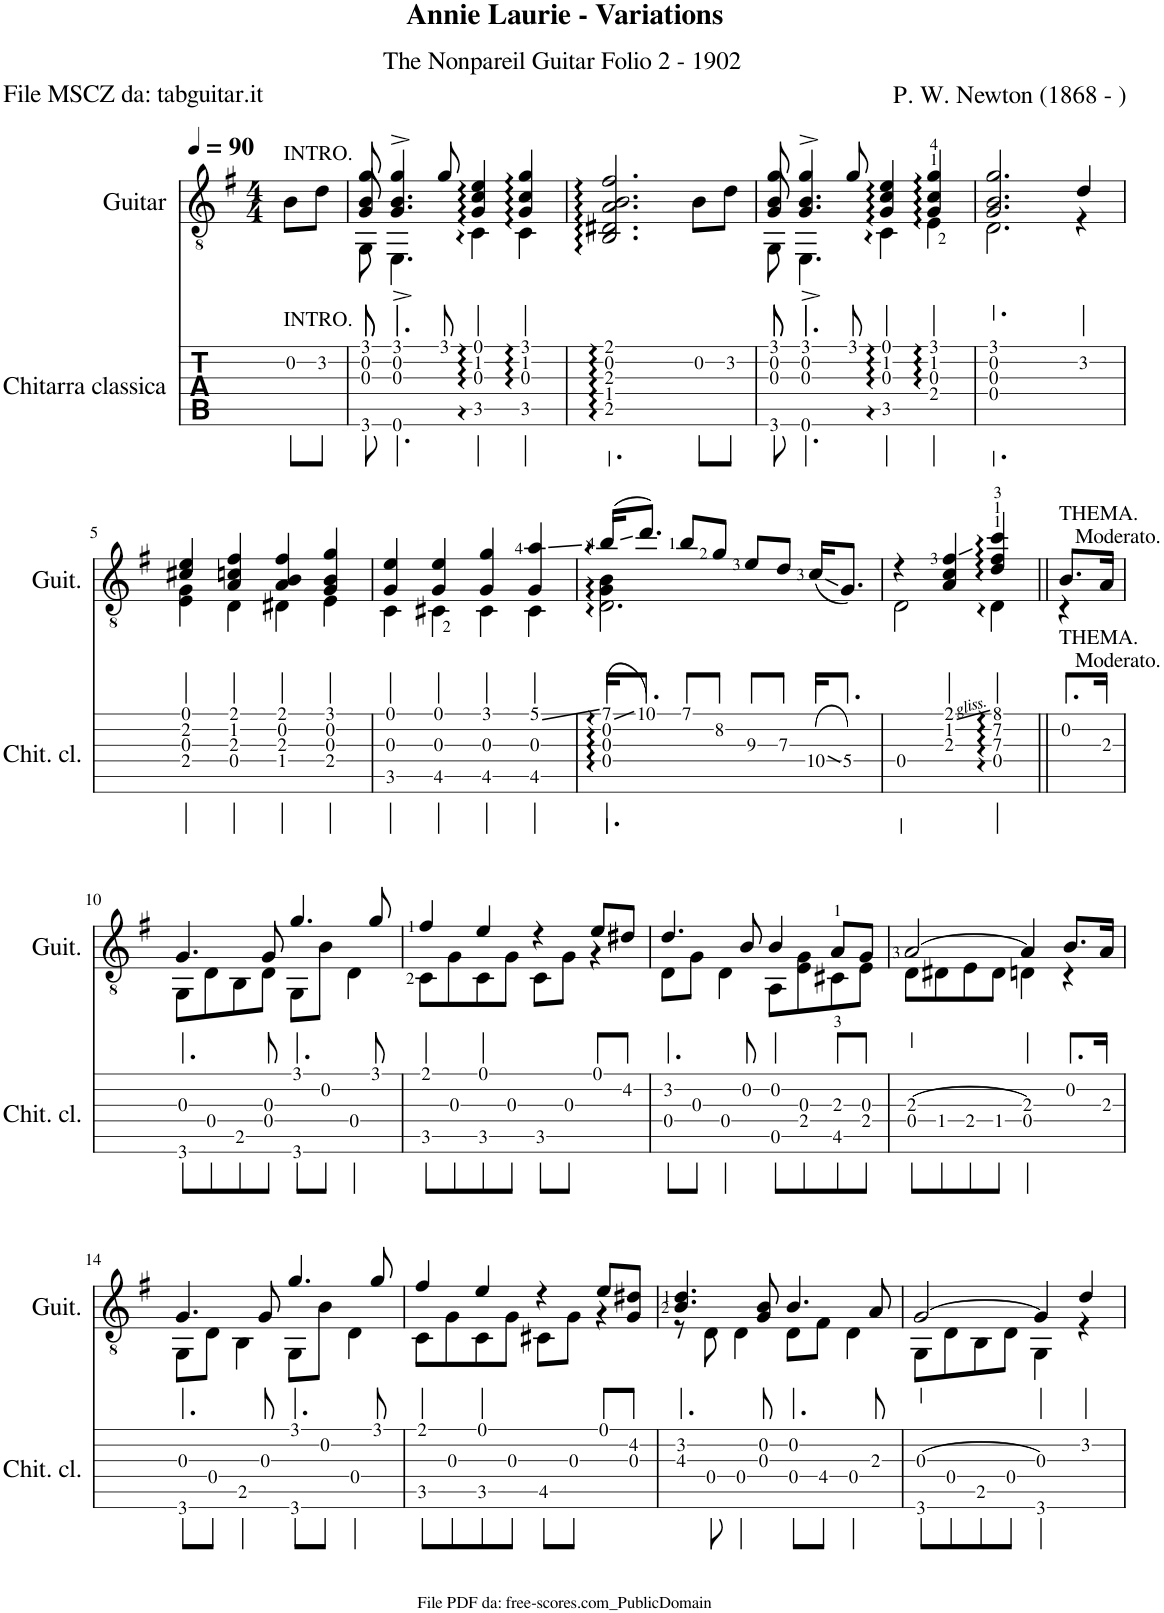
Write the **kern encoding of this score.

**kern	**kern
*part2	*part1
*staff2	*staff1
*I"Chitarra classica	*I"Guitar
*I'Chit. cl.	*I'Guit.
*stria6	*
*	*clefGv2
*k[f#]	*k[f#]
*M4/4	*M4/4
*MM90	*MM90
=	=
!	!LO:TX:a:t=INTRO.
!LO:TX:a:t=INTRO.	!
8B\L	8B\L
8d\J	8d\J
=1	=1
*^	*^
*	*^	*	*^
8g/	8GG\	8G/ 8B/	8g/	8GG\	8G/ 8B/
4g^/	4.EE\	4.G/ 4.B/	4g^/	4.EE\	4.G/ 4.B/
8g/	.	.	8g/	.	.
4G/ 4c/ 4e/	4C::\	2ryy	4G/ 4c/ 4e/	4C::\	2ryy
4G/ 4c/ 4g/	4C\	.	4G/ 4c/ 4g/	4C\	.
*v	*v	*v	*	*	*
*	*v	*v	*v
=2	=2
2.BB\ 2.D#X\ 2.A\ 2.B\ 2.f#\	2.BB/ 2.D#X/ 2.A/ 2.B/ 2.f#/
8B\L	8B\L
8d\J	8d\J
=3	=3
*^	*^
*	*^	*	*^
8g/	8GG\	8G/ 8B/	8g/	8GG\	8G/ 8B/
4g^/	4.EE\	4.G/ 4.B/	4g^/	4.EE\	4.G/ 4.B/
8g/	.	.	8g/	.	.
4G/ 4c/ 4e/	4C::\	2ryy	4G/ 4c/ 4e/	4C::\	2ryy
4G/ 4c/ 4g/	4E\	.	4G/ 4c/ 4g/	4E\	.
*	*v	*v	*	*	*
*	*	*	*v	*v
=4	=4	=4	=4
2.G/ 2.B/ 2.g/	2.D\	2.G/ 2.B/ 2.g/	2.D\
4d/	4r	4d/	4r
!!LO:LB:g=z	!!
=5	=5	=5	=5
4c#X/ 4e/	4E\ 4G\	4c#X/ 4e/	4E\ 4G\
4A/ 4cn/ 4f#/	4D\	4A/ 4cn/ 4f#/	4D\
4A/ 4B/ 4f#/	4D#X\	4A/ 4B/ 4f#/	4D#X\
4G/ 4B/ 4g/	4E\	4G/ 4B/ 4g/	4E\
=6	=6	=6	=6
4G/ 4e/	4C\	4G/ 4e/	4C\
4G/ 4e/	4C#X\	4G/ 4e/	4C#X\
4G/ 4g/	4C#\	4G/ 4g/	4C#\
4G/ 4a/	4C#\	4G/ 4a/	4C#\
=7	=7	=7	=7
*	*^	*	*^
(16b/KL	4G\:: 4B\::	2.D::\	(16b/KL	4G\:: 4B\::	2.D::\
8.dd/J)	.	.	8.dd/J)	.	.
8b/L	2.ryy	.	8b/L	2.ryy	.
8g/J	.	.	8g/J	.	.
8e/L	.	.	8e/L	.	.
8d/J	.	.	8d/J	.	.
(16c/KL	.	4ryy	(16c/KL	.	4ryy
8.G/J)	.	.	8.G/J)	.	.
*	*v	*v	*	*	*
*	*	*	*v	*v
=8	=8	=8	=8
4r	2D\	4r	2D\
4A/ 4c/ 4f#/	.	4A/ 4c/ 4f#/	.
4d/ 4f#/ 4cc/	4D::\	4d/ 4f#/ 4cc/	4D::\
=9||	=9||	=9||	=9||
!	!	!LO:TX:a:t=THEMA.	!
!	!	!LO:TX:a:t=Moderato.	!
!LO:TX:a:t=THEMA.	!	!	!
!LO:TX:a:t=Moderato.	!	!	!
8.B/L	4r	8.B/L	4r
16A/Jk	.	16A/Jk	.
!!LO:LB:g=z	!!
=10	=10	=10	=10
4.G/	8GG\L	4.G/	8GG\L
.	8D\	.	8D\
.	8BB\	.	8BB\
8G/	8D\J	8G/	8D\J
4.g/	8GG\L	4.g/	8GG\L
.	8B\J	.	8B\J
.	4D\	.	4D\
8g/	.	8g/	.
=11	=11	=11	=11
4f#/	8C\L	4f#/	8C\L
.	8G\	.	8G\
4e/	8C\	4e/	8C\
.	8G\J	.	8G\J
4r	8C\L	4r	8C\L
.	8G\J	.	8G\J
8e/L	4r	8e/L	4r
8d#X/J	.	8d#X/J	.
=12	=12	=12	=12
4.d/	8D\L	4.d/	8D\L
.	8G\J	.	8G\J
.	4D\	.	4D\
8B/	.	8B/	.
4B/	8AA\L	4B/	8AA\L
.	8E\ 8G\	.	8E\ 8G\
8A/L	8C#X\	8A/L	8C#X\
8G/J	8E\J	8G/J	8E\J
=13	=13	=13	=13
[2A/	8D\L	[2A/	8D\L
.	8D#X\	.	8D#X\
.	8E\	.	8E\
.	8D#\J	.	8D#\J
4A/]	4Dn\	4A/]	4Dn\
8.B/L	4r	8.B/L	4r
16A/Jk	.	16A/Jk	.
!!LO:LB:g=z	!!
=14	=14	=14	=14
4.G/	8GG\L	4.G/	8GG\L
.	8D\J	.	8D\J
.	4BB\	.	4BB\
8G/	.	8G/	.
4.g/	8GG\L	4.g/	8GG\L
.	8B\J	.	8B\J
.	4D\	.	4D\
8g/	.	8g/	.
=15	=15	=15	=15
4f#/	8C\L	4f#/	8C\L
.	8G\	.	8G\
4e/	8C\	4e/	8C\
.	8G\J	.	8G\J
4r	8C#X\L	4r	8C#X\L
.	8G\J	.	8G\J
8e/L	4r	8e/L	4r
8G/ 8d#X/J	.	8G/ 8d#X/J	.
=16	=16	=16	=16
4.B/ 4.d/	8r	4.B/ 4.d/	8r
.	8D\	.	8D\
.	4D\	.	4D\
8G/ 8B/	.	8G/ 8B/	.
4.B/	8D\L	4.B/	8D\L
.	8F#\J	.	8F#\J
.	4D\	.	4D\
8A/	.	8A/	.
=17	=17	=17	=17
[2G/	8GG\L	[2G/	8GG\L
.	8D\	.	8D\
.	8BB\	.	8BB\
.	8D\J	.	8D\J
4G/]	4GG\	4G/]	4GG\
4d/	4r	4d/	4r
*v	*v	*	*
*	*v	*v
=	=
*-	*-
